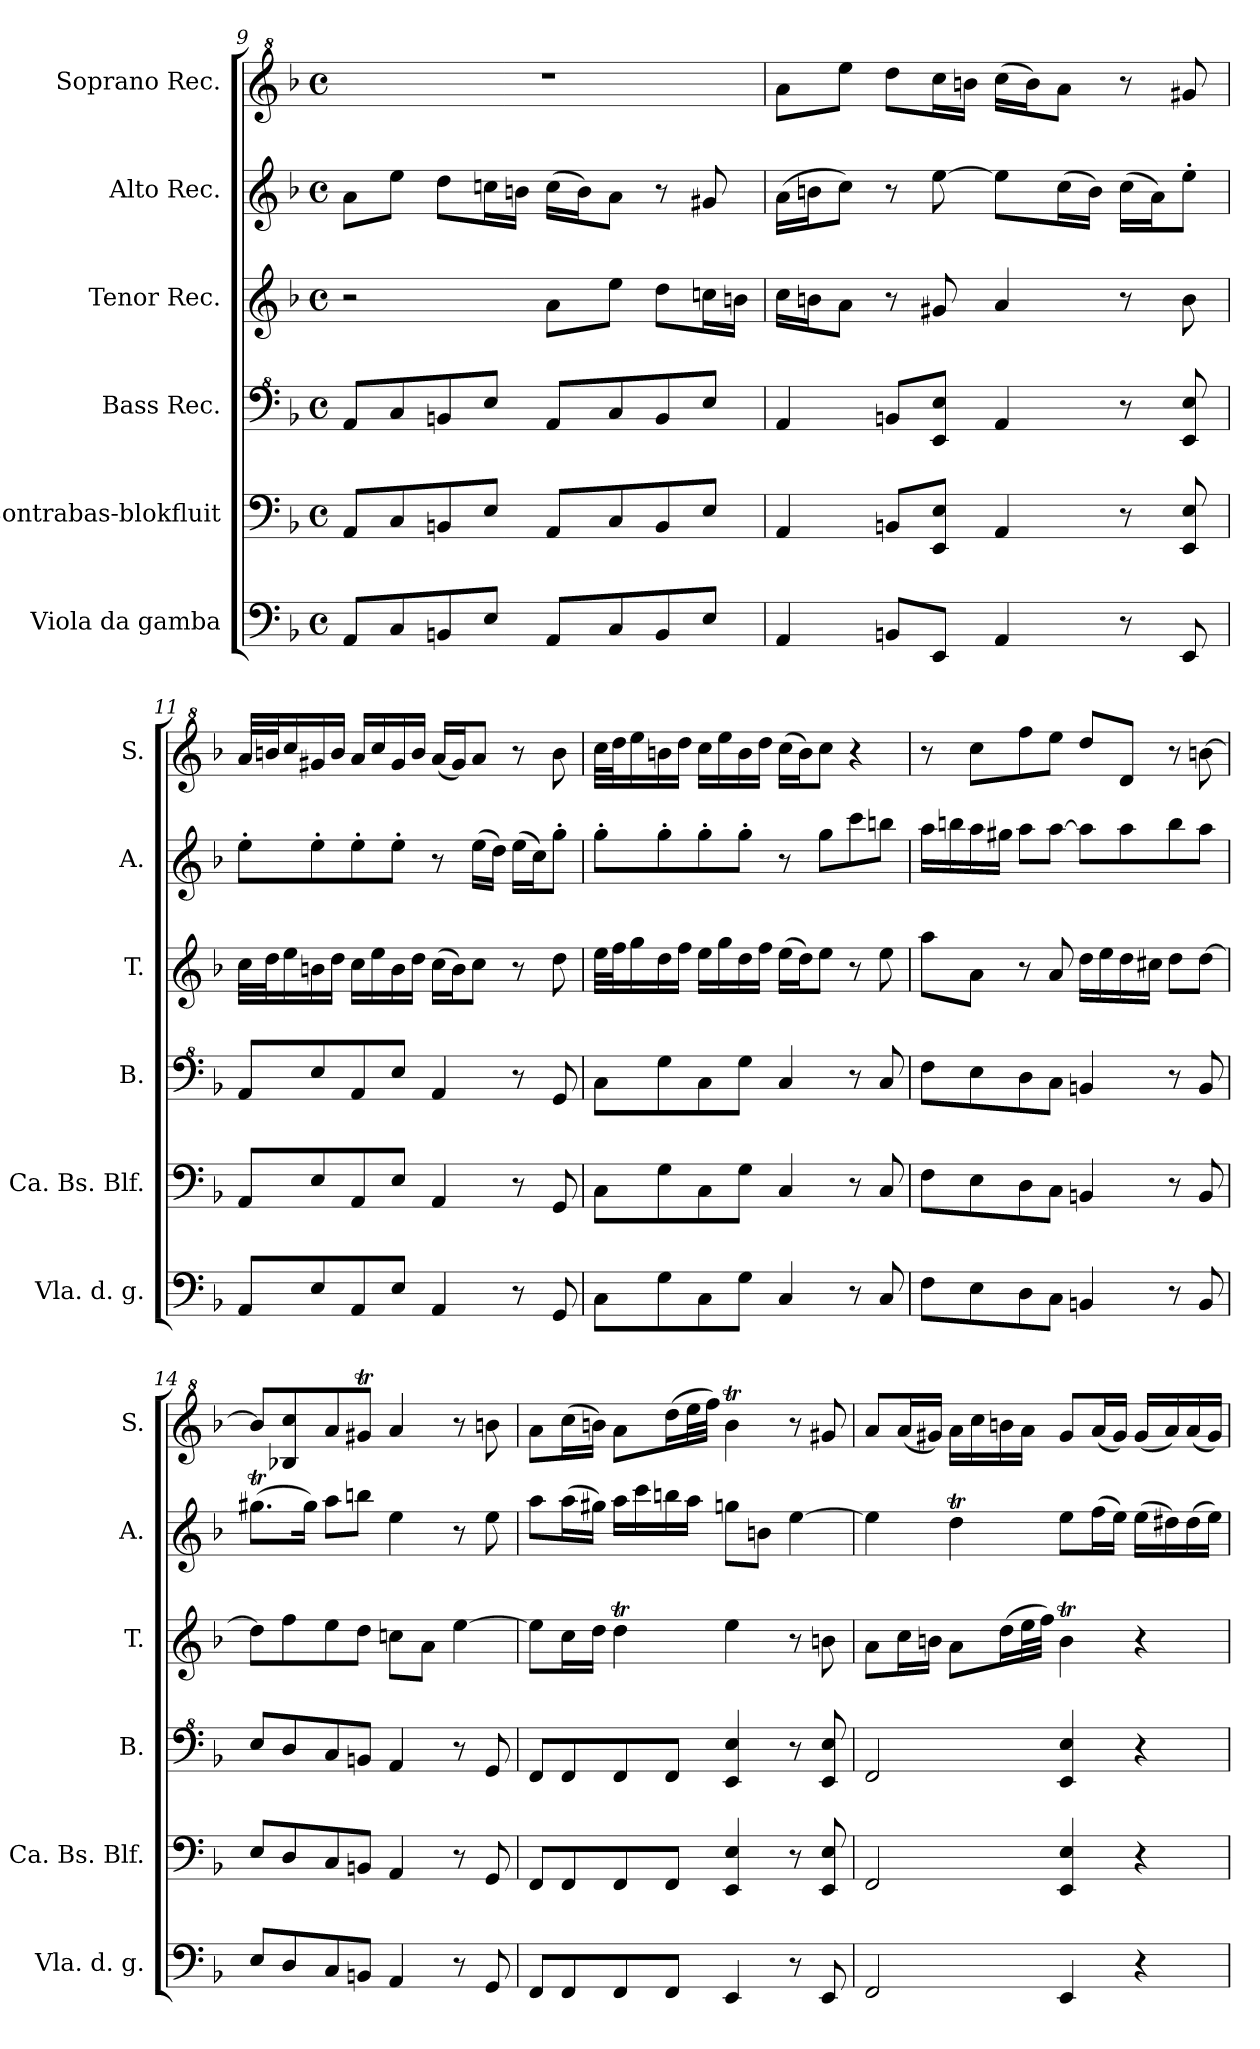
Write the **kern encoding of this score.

**kern	**kern	**kern	**kern	**kern	**kern
*part6	*part5	*part4	*part3	*part2	*part1
*staff6	*staff5	*staff4	*staff3	*staff2	*staff1
*I"Viola da gamba	*I"Contrabas-blokfluit	*I"Bass Rec.	*I"Tenor Rec.	*I"Alto Rec.	*I"Soprano Rec.
*I'Vla. d. g.	*I'Ca. Bs. Blf.	*I'B.	*I'T.	*I'A.	*I'S.
*clefF4	*clefF4	*clefF^4	*clefG2	*clefG2	*clefG^2
*k[b-]	*k[b-]	*k[b-]	*k[b-]	*k[b-]	*k[b-]
*M4/4	*M4/4	*M4/4	*M4/4	*M4/4	*M4/4
*met(c)	*met(c)	*met(c)	*met(c)	*met(c)	*met(c)
=9	=9	=9	=9	=9	=9
8AA/L	8AA/L	8A/L	2r	8a\L	1r
8C/	8C/	8c/	.	8ee\J	.
8BBn/	8BBn/	8Bn/	.	8dd\L	.
8E/J	8E/J	8e/J	.	16ccn\L	.
.	.	.	.	16bn\JJ	.
8AA/L	8AA/L	8A/L	8a\L	(>16cc\LL	.
.	.	.	.	16b\J)	.
8C/	8C/	8c/	8ee\J	8a\J	.
8BB/	8BB/	8B/	8dd\L	8r	.
8E/J	8E/J	8e/J	16ccn\L	8g#X/	.
.	.	.	16bn\JJ	.	.
=10	=10	=10	=10	=10	=10
4AA/	4AA/	4A/	16cc\LL	(>16a\LL	8aa\L
.	.	.	16bn\J	16bn\J	.
.	.	.	8a\J	8cc\J)	8eee\J
8BBn/L	8BBn/L	8Bn/L	8r	8r	8ddd\L
8EE/J	8EE/ 8E/J	8E/ 8e/J	8g#X/	[8ee\	16ccc\L
.	.	.	.	.	16bbn\JJ
4AA/	4AA/	4A/	4a/	8ee\L]	(>16ccc\LL
.	.	.	.	.	16bb\J)
.	.	.	.	(>16cc\L	8aa\J
.	.	.	.	16b\JJ)	.
8r	8r	8r	8r	(>16cc\LL	8r
.	.	.	.	16a\J)	.
8EE/	8EE/ 8E/	8E/ 8e/	8b\	8ee'\J	8gg#X/
=11	=11	=11	=11	=11	=11
8AA/L	8AA/L	8A/L	32cc\LLL	8ee'\L	32aa/LLL
.	.	.	32dd\J	.	32bbn/J
.	.	.	16ee\	.	16ccc/
8E/	8E/	8e/	16bn\	8ee'\	16gg#X/
.	.	.	16dd\JJ	.	16bb/JJ
8AA/	8AA/	8A/	16cc\LL	8ee'\	16aa/LL
.	.	.	16ee\	.	16ccc/
8E/J	8E/J	8e/J	16b\	8ee'\J	16gg#/
.	.	.	16dd\JJ	.	16bb/JJ
4AA/	4AA/	4A/	(>16cc\LL	8r	(<16aa/LL
.	.	.	16b\J)	.	16gg#/J)
.	.	.	8cc\J	(>16ee\LL	8aa/J
.	.	.	.	16dd\JJ)	.
8r	8r	8r	8r	(>16ee\LL	8r
.	.	.	.	16cc\J)	.
8GG/	8GG/	8G/	8dd\	8gg'\J	8bb\
=12	=12	=12	=12	=12	=12
8C\L	8C\L	8c\L	32ee\LLL	8gg'\L	32ccc\LLL
.	.	.	32ff\J	.	32ddd\J
.	.	.	16gg\	.	16eee\
8G\	8G\	8g\	16dd\	8gg'\	16bbn\
.	.	.	16ff\JJ	.	16ddd\JJ
8C\	8C\	8c\	16ee\LL	8gg'\	16ccc\LL
.	.	.	16gg\	.	16eee\
8G\J	8G\J	8g\J	16dd\	8gg'\J	16bb\
.	.	.	16ff\JJ	.	16ddd\JJ
4C/	4C/	4c/	(>16ee\LL	8r	(>16ccc\LL
.	.	.	16dd\J)	.	16bb\J)
.	.	.	8ee\J	8gg\L	8ccc\J
8r	8r	8r	8r	8ccc\	4r
8C/	8C/	8c/	8ee\	8bbn\J	.
!!LO:LB:g=z
=13	=13	=13	=13	=13	=13
8F\L	8F\L	8f\L	8aa\L	16aa\LL	8r
.	.	.	.	16bbn\	.
8E\	8E\	8e\	8a\J	16aa\	8ccc\L
.	.	.	.	16gg#X\JJ	.
8D\	8D\	8d\	8r	8aa\L	8fff\
8C\J	8C\J	8c\J	8a/	[8aa\J	8eee\J
4BBn/	4BBn/	4Bn/	16dd\LL	8aa\L]	8ddd/L
.	.	.	16ee\	.	.
.	.	.	16dd\	8aa\	8dd/J
.	.	.	16cc#X\JJ	.	.
8r	8r	8r	8dd\L	8bb\	8r
8BB/	8BB/	8B/	[8dd\J	8aa\J	[8bbn\
=14	=14	=14	=14	=14	=14
8E/L	8E/L	8e/L	8dd\L]	(>8.gg#Xt\L	8bb/L]
8D/	8D/	8d/	8ff\	.	8b-X/ 8ccc/
.	.	.	.	16gg#\Jk)	.
8C/	8C/	8c/	8ee\	8aa\L	8aa/
8BBn/J	8BBn/J	8Bn/J	8dd\J	8bbn\J	8gg#Xt/J
4AA/	4AA/	4A/	8ccn\L	4ee\	4aa/
.	.	.	8a\J	.	.
8r	8r	8r	[4ee\	8r	8r
8GG/	8GG/	8G/	.	8ee\	8bbn\
=15	=15	=15	=15	=15	=15
8FF/L	8FF/L	8F/L	8ee\L]	8aa\L	8aa\L
8FF/	8FF/	8F/	16cc\L	(>16aa\L	(>16ccc\L
.	.	.	16dd\JJ	16gg#X\JJ)	16bbn\JJ)
8FF/	8FF/	8F/	4ddT\	16aa\LL	8aa\L
.	.	.	.	16ccc\	.
8FF/J	8FF/J	8F/J	.	16bbn\	(>16ddd\L
.	.	.	.	16aa\JJ	32eee\L
.	.	.	.	.	32fff\JJJ)
4EE/	4EE/ 4E/	4E/ 4e/	4ee\	8ggn\L	4bbt\
.	.	.	.	8bn\J	.
8r	8r	8r	8r	[4ee\	8r
8EE/	8EE/ 8E/	8E/ 8e/	8bn\	.	8gg#X/
=16	=16	=16	=16	=16	=16
2FF/	2FF/	2F/	8a\L	4ee\]	8aa/L
.	.	.	16cc\L	.	(<16aa/L
.	.	.	16bn\JJ	.	16gg#X/JJ)
.	.	.	8a\L	4ddT\	16aa\LL
.	.	.	.	.	16ccc\
.	.	.	(>16dd\L	.	16bbn\
.	.	.	32ee\L	.	16aa\JJ
.	.	.	32ff\JJJ)	.	.
4EE/	4EE/ 4E/	4E/ 4e/	4bt\	8ee\L	8gg#/L
.	.	.	.	(>16ff\L	(<16aa/L
.	.	.	.	16ee\JJ)	16gg#/JJ)
4r	4r	4r	4r	(>16ee\LL	(<16gg#/LL
.	.	.	.	16dd#X\)	16aa/)
.	.	.	.	(>16dd#\	(<16aa/
.	.	.	.	16ee\JJ)	16gg#/JJ)
=	=	=	=	=	=
*-	*-	*-	*-	*-	*-
